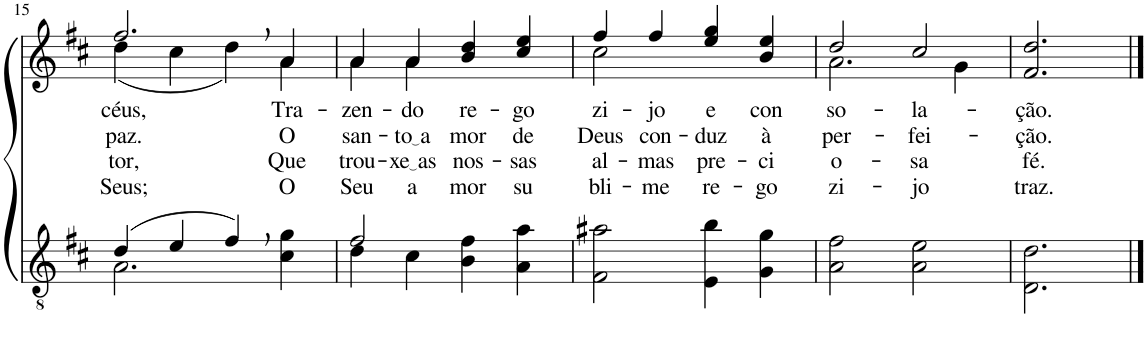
**kern	**kern	**text	**text	**text	**text
*part2	*part1	*part1	*part1	*part1	*part1
*staff2	*staff1	*staff1	*staff1	*staff1	*staff1
*I"Parte III e IV	*I"Parte I e II	*	*	*	*
!!LO:PB:g=z
*clefGv2	*clefG2	*	*	*	*
*Trd5c9	*Trd5c9	*	*	*	*
*k[f#c#]	*k[f#c#]	*	*	*	*
*M4/4	*M4/4	*	*	*	*
=15	=15	=15	=15	=15	=15
*^	*^	*	*	*	*
!	!	!	!	!LO:LY:b	!LO:LY:b	!LO:LY:b	!LO:LY:b
4d/	2.A\	2.ff#,/	(4dd\	céus,	paz.	-tor,	Seus;
4e/	.	.	4cc#\	.	.	.	.
4f#,/	.	.	4dd\)	.	.	.	.
!	!	!	!	!LO:LY:b	!LO:LY:b	!LO:LY:b	!LO:LY:b
4ryy	4c#\ 4g\	4a/	4a\	Tra-	O	Que	O
=16	=16	=16	=16	=16	=16	=16	=16
!	!	!	!	!LO:LY:b	!LO:LY:b	!LO:LY:b	!LO:LY:b
2f#/	4d\	4a/	4a\	-zen-	san-	trou-	Seu
!	!	!	!	!LO:LY:b	!LO:LY:b	!LO:LY:b	!LO:LY:b
.	4c#\	4a/	4a\	-do	to a	xe as	a-
!	!	!	!	!LO:LY:b	!LO:LY:b	!LO:LY:b	!LO:LY:b
2ryy	4B\ 4f#\	4b/ 4dd/	2ryy	re-	-mor	nos-	-mor
!	!	!	!	!LO:LY:b	!LO:LY:b	!LO:LY:b	!LO:LY:b
.	4A\ 4a\	4cc#/ 4ee/	.	-go-	de	-sas	su-
=17	=17	=17	=17	=17	=17	=17	=17
!	!	!	!	!LO:LY:b	!LO:LY:b	!LO:LY:b	!LO:LY:b
*v	*v	*	*	*	*	*	*
2F#\ 2a#X\	4ff#/	2cc#\	-zi-	Deus	al-	-bli-
!	!	!	!LO:LY:b	!LO:LY:b	!LO:LY:b	!LO:LY:b
.	4ff#/	.	-jo	con-	-mas	-me
!	!	!	!LO:LY:b	!LO:LY:b	!LO:LY:b	!LO:LY:b
4E\ 4b\	4ee/ 4gg/	2ryy	e	-duz	pre-	re-
!	!	!	!LO:LY:b	!LO:LY:b	!LO:LY:b	!LO:LY:b
4G\ 4g\	4b/ 4ee/	.	con-	à	-ci-	-go-
=18	=18	=18	=18	=18	=18	=18
!	!	!	!LO:LY:b	!LO:LY:b	!LO:LY:b	!LO:LY:b
2A\ 2f#\	2dd/	2.a\	-so-	per-	-o-	-zi-
!	!	!	!LO:LY:b	!LO:LY:b	!LO:LY:b	!LO:LY:b
2A\ 2e\	2cc#/	.	-la-	-fei-	-sa	-jo
.	.	4g\	.	.	.	.
=19	=19	=19	=19	=19	=19	=19
!	!	!	!LO:LY:b	!LO:LY:b	!LO:LY:b	!LO:LY:b
*	*v	*v	*	*	*	*
2.D\ 2.d\	2.f#/ 2.dd/	-ção.	-ção.	fé.	traz.
==	==	==	==	==	==
*-	*-	*-	*-	*-	*-
